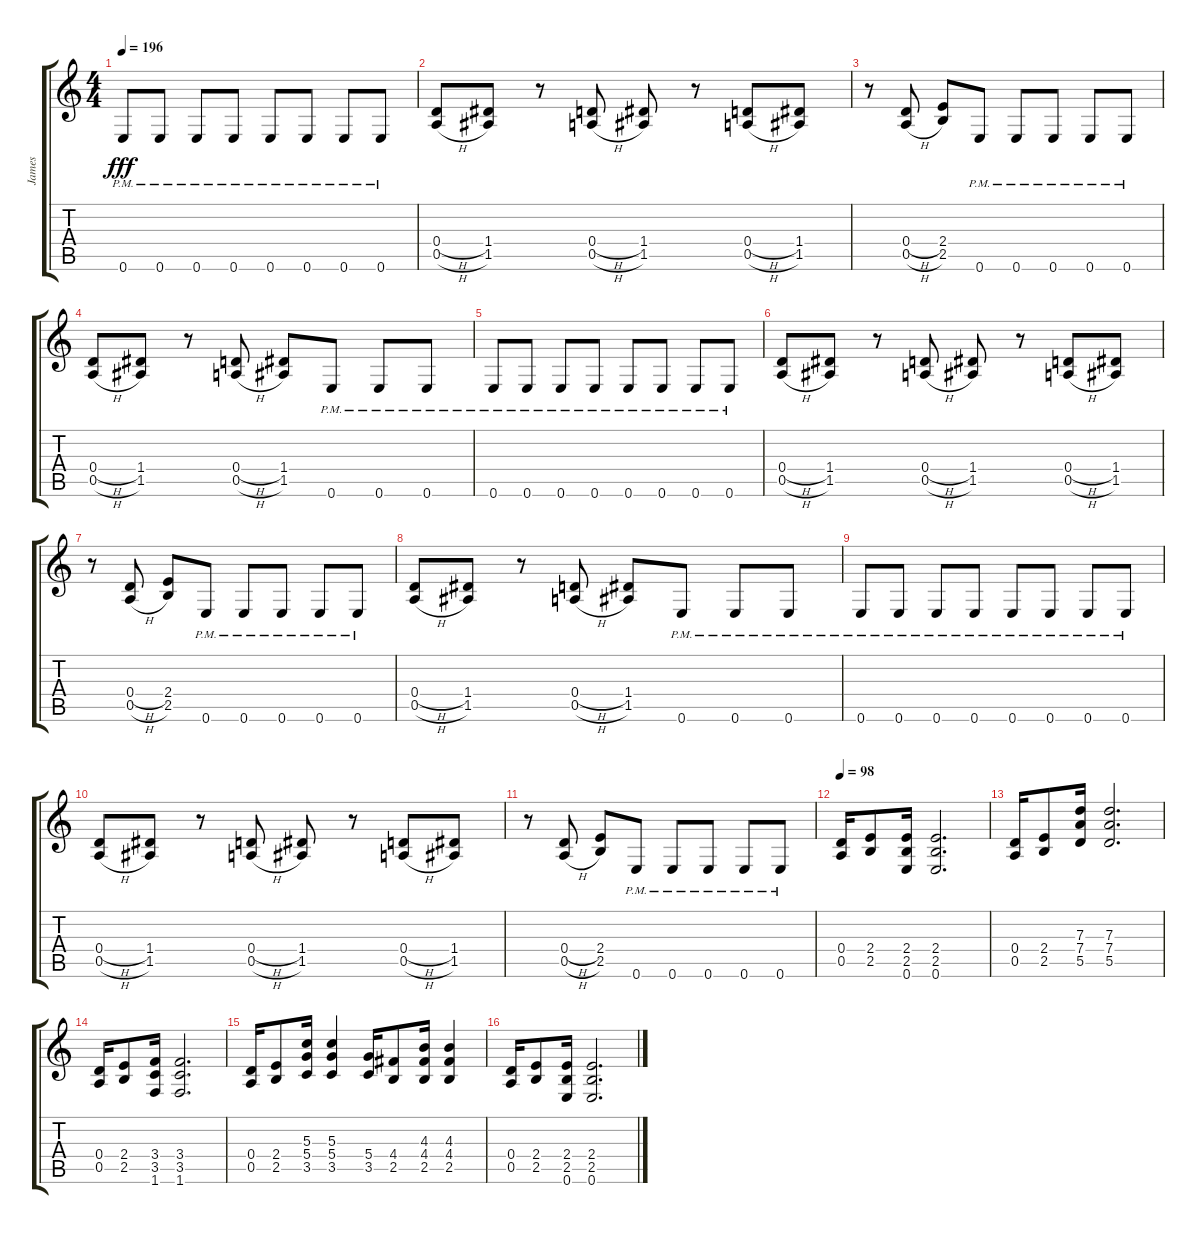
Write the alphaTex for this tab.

\track ("James" "James") {instrument electricguitarclean}
\staff {score tabs}
\tuning (E4 B3 G3 D3 A2 E2) {hide}
\ts (4 4)
\tempo 196
\clef g2
\ks c
0.6{pm}.8{dy fff} 0.6{pm}.8 0.6{pm}.8 0.6{pm}.8 0.6{pm}.8 0.6{pm}.8 0.6{pm}.8 0.6{pm}.8 |
(0.4{h} 0.5{h}).8 (1.4 1.5).8 r.8 (0.4{h} 0.5{h}).8 (1.4 1.5).8 r.8 (0.4{h} 0.5{h}).8 (1.4 1.5).8 |
r.8 (0.4{h} 0.5{h}).8 (2.4 2.5).8 0.6{pm}.8 0.6{pm}.8 0.6{pm}.8 0.6{pm}.8 0.6{pm}.8 |
(0.4{h} 0.5{h}).8 (1.4 1.5).8 r.8 (0.4{h} 0.5{h}).8 (1.4 1.5).8 0.6{pm}.8 0.6{pm}.8 0.6{pm}.8 |
0.6{pm}.8 0.6{pm}.8 0.6{pm}.8 0.6{pm}.8 0.6{pm}.8 0.6{pm}.8 0.6{pm}.8 0.6{pm}.8 |
(0.4{h} 0.5{h}).8 (1.4 1.5).8 r.8 (0.4{h} 0.5{h}).8 (1.4 1.5).8 r.8 (0.4{h} 0.5{h}).8 (1.4 1.5).8 |
r.8 (0.4{h} 0.5{h}).8 (2.4 2.5).8 0.6{pm}.8 0.6{pm}.8 0.6{pm}.8 0.6{pm}.8 0.6{pm}.8 |
(0.4{h} 0.5{h}).8 (1.4 1.5).8 r.8 (0.4{h} 0.5{h}).8 (1.4 1.5).8 0.6{pm}.8 0.6{pm}.8 0.6{pm}.8 |
0.6{pm}.8 0.6{pm}.8 0.6{pm}.8 0.6{pm}.8 0.6{pm}.8 0.6{pm}.8 0.6{pm}.8 0.6{pm}.8 |
(0.4{h} 0.5{h}).8 (1.4 1.5).8 r.8 (0.4{h} 0.5{h}).8 (1.4 1.5).8 r.8 (0.4{h} 0.5{h}).8 (1.4 1.5).8 |
r.8 (0.4{h} 0.5{h}).8 (2.4 2.5).8 0.6{pm}.8 0.6{pm}.8 0.6{pm}.8 0.6{pm}.8 0.6{pm}.8 |
\tempo 98
(0.4 0.5).16 (2.4 2.5).8 (2.4 2.5 0.6).16 (2.4 2.5 0.6).2{d} |
(0.4 0.5).16 (2.4 2.5).8 (7.3 7.4 5.5).16 (7.3 7.4 5.5).2{d} |
(0.4 0.5).16 (2.4 2.5).8 (3.4 3.5 1.6).16 (3.4 3.5 1.6).2{d} |
(0.4 0.5).16 (2.4 2.5).8 (5.3 5.4 3.5).16 (5.3 5.4 3.5).4 (5.4 3.5).16 (4.4 2.5).8 (4.3 4.4 2.5).16 (4.3 4.4 2.5).4 |
(0.4 0.5).16 (2.4 2.5).8 (2.4 2.5 0.6).16 (2.4 2.5 0.6).2{d}
